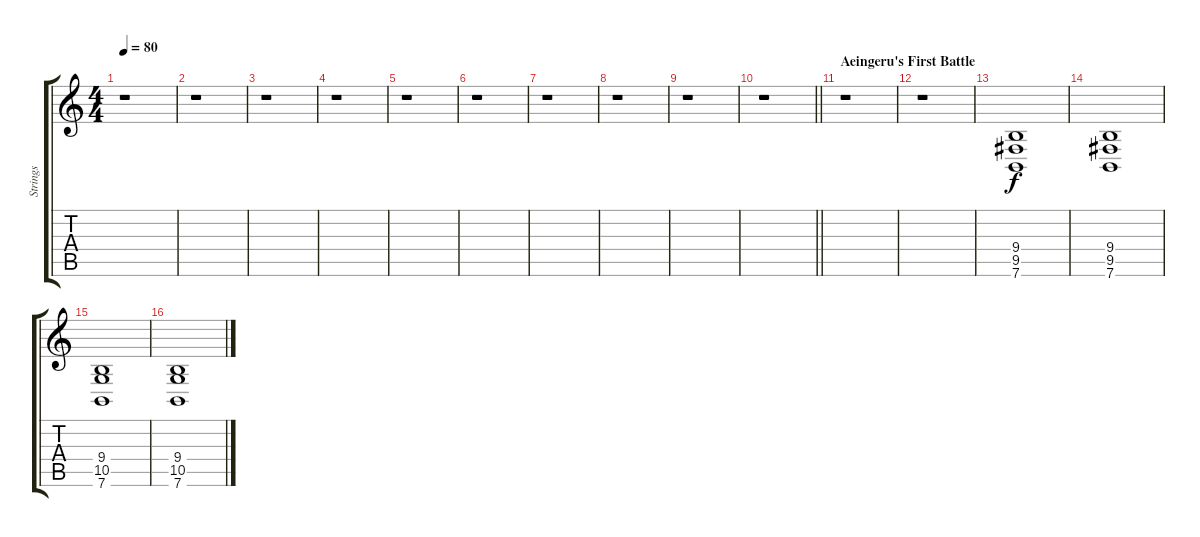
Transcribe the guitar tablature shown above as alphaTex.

\track ("Strings" "Strings") {instrument stringensemble2}
\staff {score tabs}
\tuning (E4 B3 G3 D3 A2 E2) {hide}
\ts (4 4)
\tempo 80
\clef g2
\ks c
r.1{dy mf} |
r.1 |
r.1 |
r.1 |
r.1 |
r.1 |
r.1 |
r.1 |
r.1 |
\barLineRight lightlight
r.1 |
\section ("" "Aeingeru's First Battle")
r.1 |
r.1 |
(9.4 9.5 7.6).1{dy f} |
(9.4 9.5 7.6).1 |
(9.4 10.5 7.6).1 |
(9.4 10.5 7.6).1
